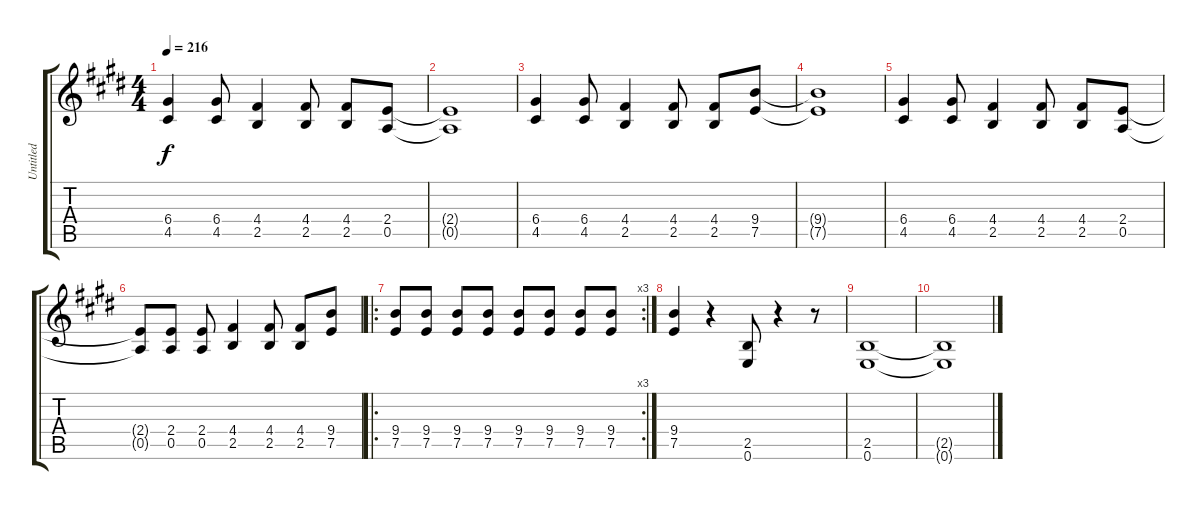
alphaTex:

\track ("Untitled" "Untitled") {instrument distortionguitar}
\staff {score tabs}
\tuning (E4 B3 G3 D3 A2 E2) {hide}
\ts (4 4)
\tempo 216
\clef g2
\ks c#minor
(6.4 4.5).4{dy f} (6.4 4.5).8 (4.4 2.5).4 (4.4 2.5).8 (4.4 2.5).8 (2.4 0.5).8 |
(2.4{t} 0.5{t}).1 |
(6.4 4.5).4 (6.4 4.5).8 (4.4 2.5).4 (4.4 2.5).8 (4.4 2.5).8 (9.4 7.5).8 |
(9.4{t} 7.5{t}).1 |
(6.4 4.5).4 (6.4 4.5).8 (4.4 2.5).4 (4.4 2.5).8 (4.4 2.5).8 (2.4 0.5).8 |
(2.4{t} 0.5{t}).8 (2.4 0.5).8 (2.4 0.5).8 (4.4 2.5).4 (4.4 2.5).8 (4.4 2.5).8 (9.4 7.5).8 |
\ro
\rc 3
(9.4 7.5).8 (9.4 7.5).8 (9.4 7.5).8 (9.4 7.5).8 (9.4 7.5).8 (9.4 7.5).8 (9.4 7.5).8 (9.4 7.5).8 |
(9.4 7.5).4 r.4 (2.5 0.6).8 r.4 r.8 |
(2.5 0.6).1 |
(2.5{t} 0.6{t}).1
